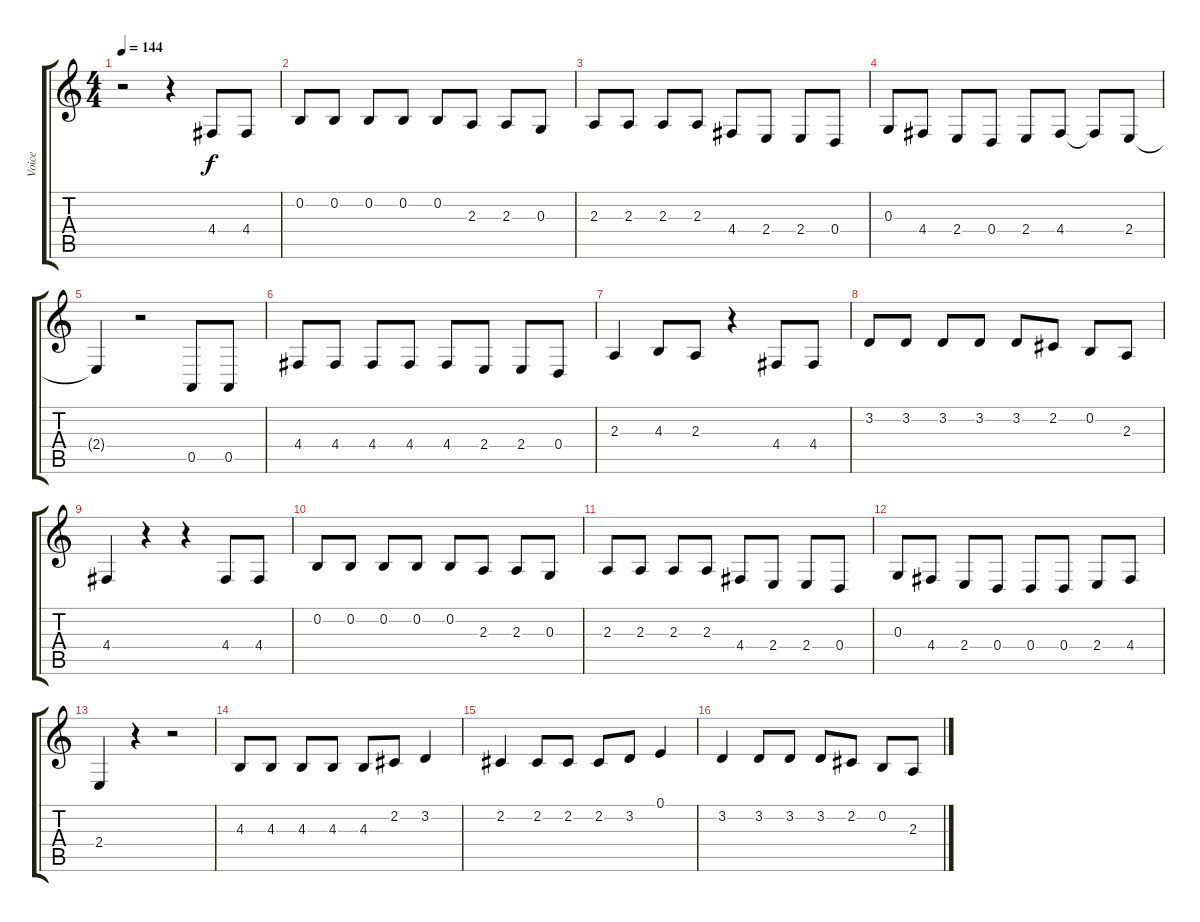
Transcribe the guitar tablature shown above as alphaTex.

\track ("Voice" "Voice") {instrument altosax}
\staff {score tabs}
\tuning (E4 B3 G3 D3 A2 E2) {hide}
\ts (4 4)
\tempo 144
\clef g2
\ks c
r.2{dy f} r.4 4.4.8 4.4.8 |
0.2.8 0.2.8 0.2.8 0.2.8 0.2.8 2.3.8 2.3.8 0.3.8 |
2.3.8 2.3.8 2.3.8 2.3.8 4.4.8 2.4.8 2.4.8 0.4.8 |
0.3.8 4.4.8 2.4.8 0.4.8 2.4.8 4.4.8 4.4{t}.8 2.4.8 |
2.4{t}.4 r.2 0.5.8 0.5.8 |
4.4.8 4.4.8 4.4.8 4.4.8 4.4.8 2.4.8 2.4.8 0.4.8 |
2.3.4 4.3.8 2.3.8 r.4 4.4.8 4.4.8 |
3.2.8 3.2.8 3.2.8 3.2.8 3.2.8 2.2.8 0.2.8 2.3.8 |
4.4.4 r.4 r.4 4.4.8 4.4.8 |
0.2.8 0.2.8 0.2.8 0.2.8 0.2.8 2.3.8 2.3.8 0.3.8 |
2.3.8 2.3.8 2.3.8 2.3.8 4.4.8 2.4.8 2.4.8 0.4.8 |
0.3.8 4.4.8 2.4.8 0.4.8 0.4.8 0.4.8 2.4.8 4.4.8 |
2.4.4 r.4 r.2 |
4.3.8 4.3.8 4.3.8 4.3.8 4.3.8 2.2.8 3.2.4 |
2.2.4 2.2.8 2.2.8 2.2.8 3.2.8 0.1.4 |
3.2.4 3.2.8 3.2.8 3.2.8 2.2.8 0.2.8 2.3.8
